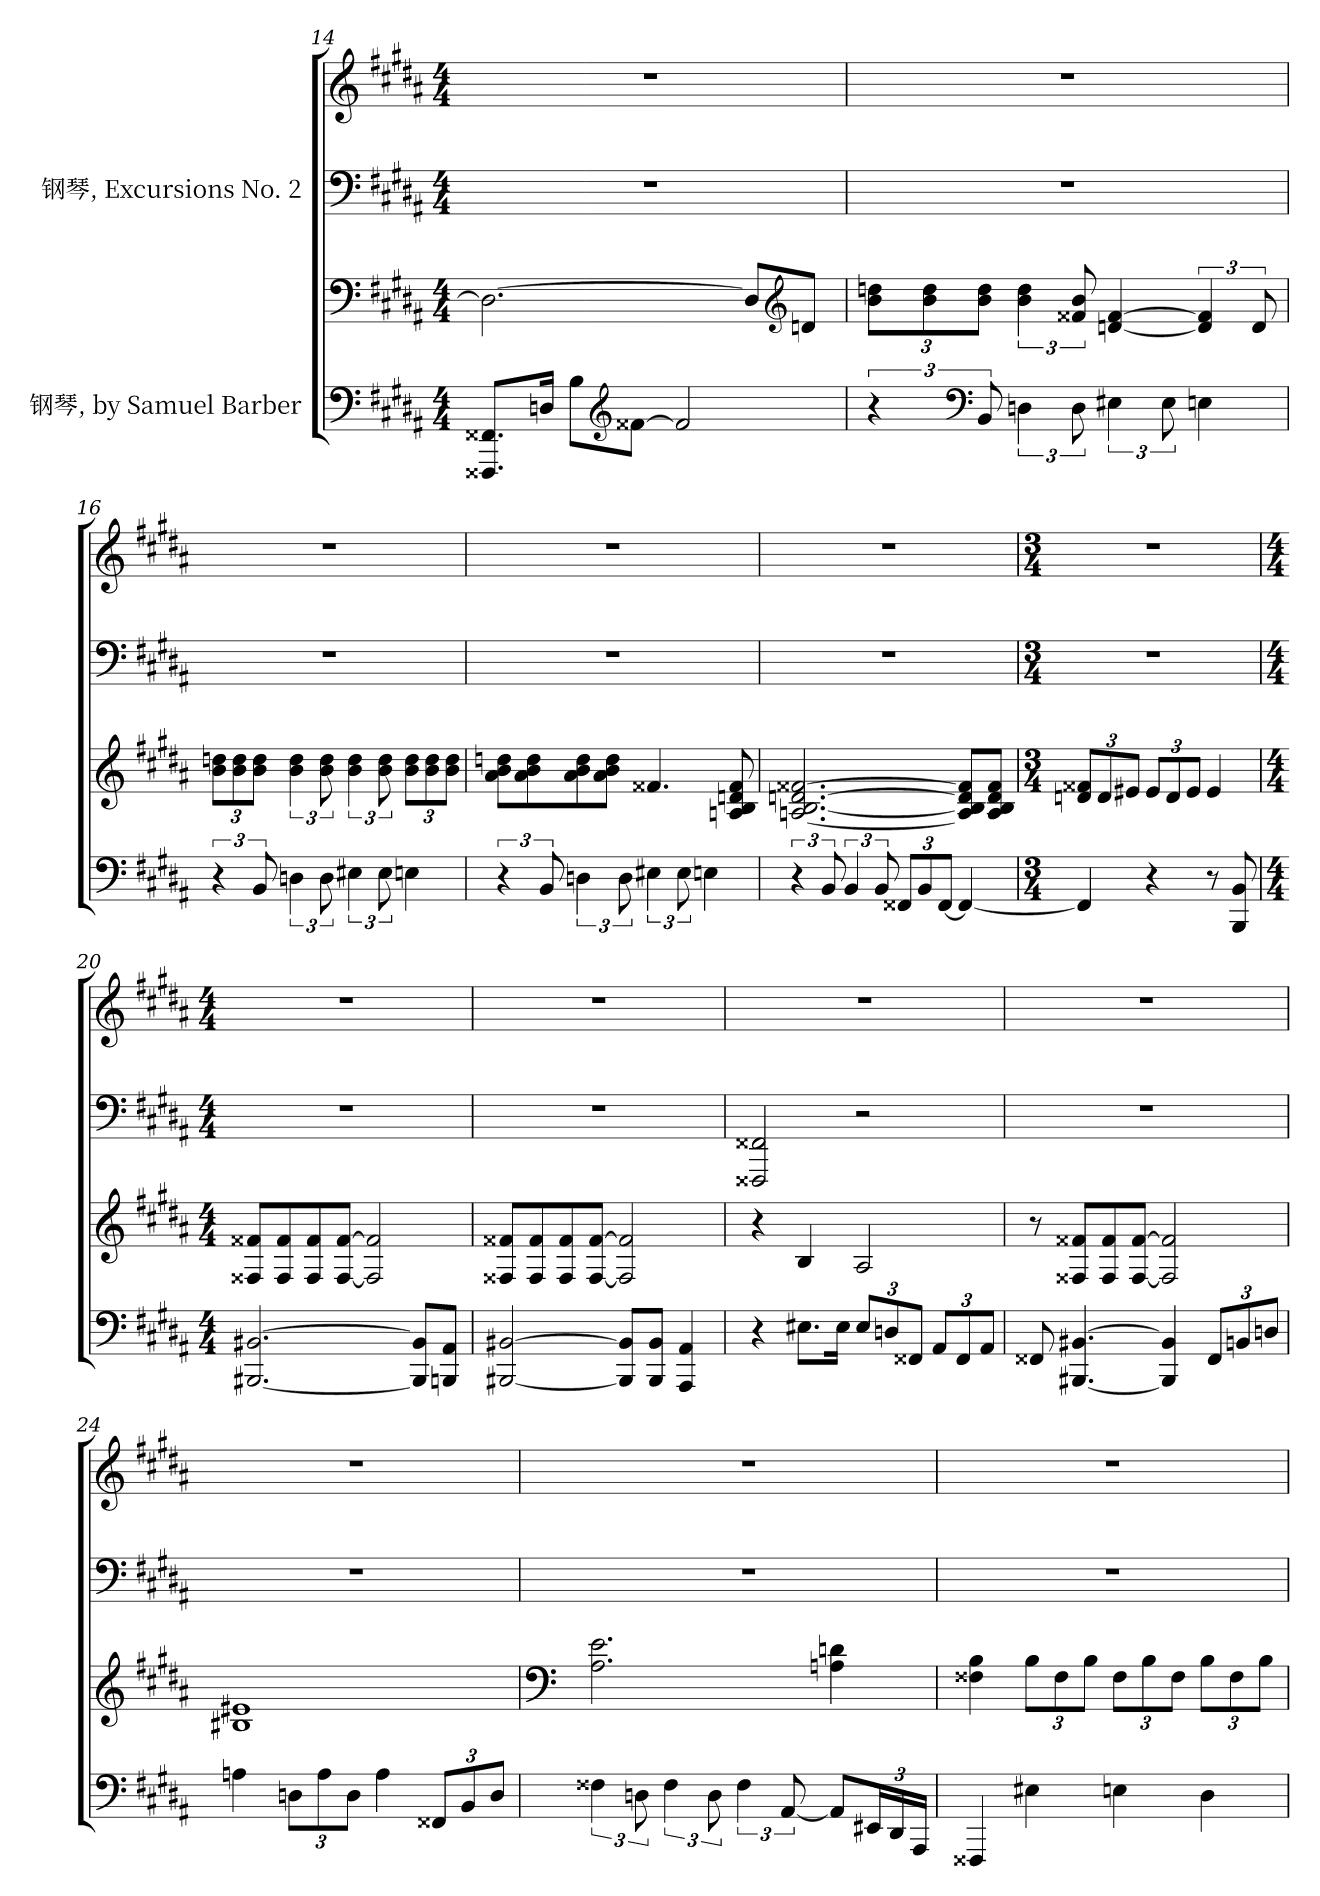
**kern	**kern	**kern	**kern
*part2	*part2	*part1	*part1
*staff4	*staff3	*staff2	*staff1
*I"钢琴, by Samuel Barber	*	*I"钢琴, Excursions No. 2	*
*clefF4	*clefF4	*clefF4	*clefG2
*k[f#c#g#d#a#]	*k[f#c#g#d#a#]	*k[f#c#g#d#a#]	*k[f#c#g#d#a#]
*M4/4	*M4/4	*M4/4	*M4/4
=14	=14	=14	=14
8.FFF##X/ 8.FF##X/L	2.D\_	1r	1r
16Dn/Jk	.	.	.
8B\L	.	.	.
*clefG2	*	*	*
[8f##X\J	.	.	.
2f##/]	.	.	.
.	8D/L]	.	.
*	*clefG2	*	*
.	8dn/J	.	.
!!LO:PB:g=z
=15	=15	=15	=15
*	*Xbrackettup	*	*
6r	12b\ 12ddn\L	1r	1r
.	12b\ 12dd\	.	.
*clefF4	*	*	*
12BB/	12b\ 12dd\J	.	.
*	*brackettup	*	*
6Dn\	6b\ 6dd\	.	.
12D\	12f##X/ 12b/	.	.
6E#X\	[4dn/ [4f##/	.	.
12E#\	.	.	.
4En\	6d/] 6f##/]	.	.
.	12d/	.	.
=16	=16	=16	=16
*	*Xbrackettup	*	*
6r	12b\ 12ddn\L	1r	1r
.	12b\ 12dd\	.	.
12BB/	12b\ 12dd\J	.	.
*	*brackettup	*	*
6Dn\	6b\ 6dd\	.	.
12D\	12b\ 12dd\	.	.
6E#X\	6b\ 6dd\	.	.
12E#\	12b\ 12dd\	.	.
*	*Xbrackettup	*	*
4En\	12b\ 12dd\L	.	.
.	12b\ 12dd\	.	.
.	12b\ 12dd\J	.	.
!!LO:LB:g=z
=17	=17	=17	=17
6r	8a#\ 8b\ 8ddn\L	1r	1r
.	8a#\ 8b\ 8dd\	.	.
12BB/	.	.	.
6Dn\	8a#\ 8b\ 8dd\	.	.
.	8a#\ 8b\ 8dd\J	.	.
12D\	.	.	.
6E#X\	4.f##X/	.	.
12E#\	.	.	.
4En\	.	.	.
.	8An/ 8B/ 8dn/ 8f##/	.	.
=18	=18	=18	=18
6r	[2.An/ [2.B/ [2.dn/ [2.f##X/	1r	1r
12BB/	.	.	.
6BB/	.	.	.
12BB/	.	.	.
*Xbrackettup	*	*	*
12FF##X/L	.	.	.
12BB/	.	.	.
[12FF##/J	.	.	.
4FF##/_	8A/] 8B/] 8d/] 8f##/]L	.	.
.	8A/ 8B/ 8d/ 8f##/J	.	.
=19	=19	=19	=19
*M3/4	*M3/4	*M3/4	*M3/4
4FF##/]	12dn/ 12f##X/L	2.r	2.r
.	12d/	.	.
.	12e#X/J	.	.
4r	12e#/L	.	.
.	12d/	.	.
.	12e#/J	.	.
8r	4e#/	.	.
8BBB/ 8BB/	.	.	.
!!LO:LB:g=z
=20	=20	=20	=20
*M4/4	*M4/4	*M4/4	*M4/4
[2.BBB#X/ [2.BB#X/	8F##X/ 8f##X/L	1r	1r
.	8F##/ 8f##/	.	.
.	8F##/ 8f##/	.	.
.	[8F##/ [8f##/J	.	.
.	2F##/] 2f##/]	.	.
8BBB#/] 8BB#/]L	.	.	.
8BBBn/ 8AA#/J	.	.	.
=21	=21	=21	=21
[2BBB#X/ [2BB#X/	8F##X/ 8f##X/L	1r	1r
.	8F##/ 8f##/	.	.
.	8F##/ 8f##/	.	.
.	[8F##/ [8f##/J	.	.
8BBB#/] 8BB#/]L	2F##/] 2f##/]	.	.
8BBB#/ 8BB#/J	.	.	.
4AAA#/ 4AA#/	.	.	.
=22	=22	=22	=22
4r	4r	2FFF##X/ 2FF##X/	1r
8.E#X\L	4B/	.	.
16E#\Jk	.	.	.
12E#/L	2A#/	2r	.
12Dn/	.	.	.
12FF##X/J	.	.	.
12AA#/L	.	.	.
12FF##/	.	.	.
12AA#/J	.	.	.
!!LO:PB:g=z
=23	=23	=23	=23
8FF##X/	8r	1r	1r
[4.BBB#X/ [4.BB#X/	8F##X/ 8f##X/L	.	.
.	8F##/ 8f##/	.	.
.	[8F##/ [8f##/J	.	.
4BBB#/] 4BB#/]	2F##/] 2f##/]	.	.
12FF##/L	.	.	.
12BBn/	.	.	.
12Dn/J	.	.	.
=24	=24	=24	=24
4An\	1B#X 1e#X	1r	1r
12Dn\L	.	.	.
12A\	.	.	.
12D\J	.	.	.
4A\	.	.	.
12FF##X/L	.	.	.
12BB/	.	.	.
12D/J	.	.	.
=25	=25	=25	=25
*	*clefF4	*	*
*brackettup	*	*	*
6F##X\	2.A#\ 2.e\	1r	1r
12Dn\	.	.	.
6F##\	.	.	.
12D\	.	.	.
6F##\	.	.	.
[12AA#/	.	.	.
8AA#/L]	4An\ 4dn\	.	.
*Xbrackettup	*	*	*
24EE#X/L	.	.	.
24DD#/	.	.	.
24AAA#/JJ	.	.	.
!!LO:LB:g=z
=26	=26	=26	=26
4FFF##X/	4F##X\ 4B\	1r	1r
4E#X\	12B\L	.	.
.	12F##\	.	.
.	12B\J	.	.
4En\	12F##\L	.	.
.	12B\	.	.
.	12F##\J	.	.
4D#\	12B\L	.	.
.	12F##\	.	.
.	12B\J	.	.
=	=	=	=
*-	*-	*-	*-
